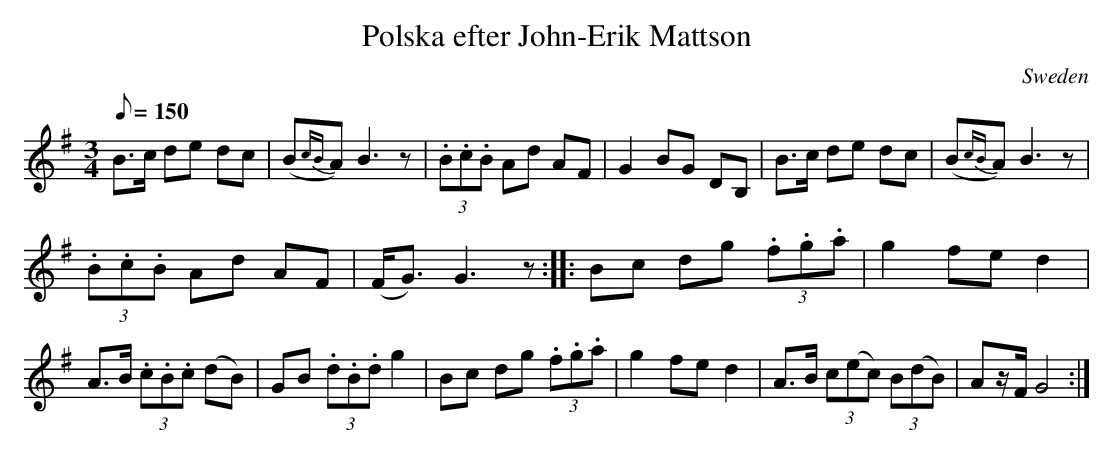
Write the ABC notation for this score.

X:1
T:Polska efter John-Erik Mattson
L:1/8
M:3/4
O:Sweden
Q:150
K:G major
B>c de dc | (B{cB}A) B3 z | \
(3.B.c.B Ad AF | G2 BG DB, | \
B>c de dc | (B{cB}A) B3 z |
(3.B.c.B Ad AF | (F<G) G3 z :: \
Bc dg (3.f.g.a | g2 fe d2 |
A>B (3.c.B.c (dB) | GB (3.d.B.d g2 | \
Bc dg (3.f.g.a | g2 fe d2 | \
A>B (3c(ec) (3B(dB) | Az/F/ G4 :|
